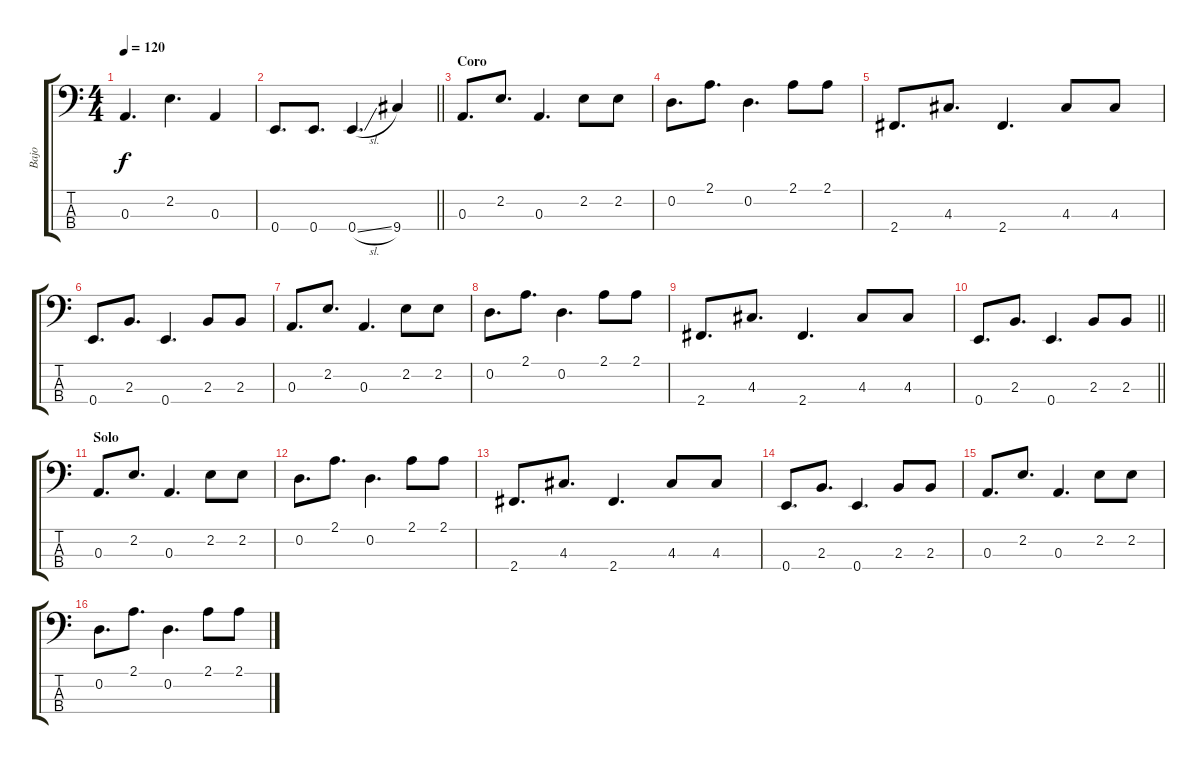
\track ("Bajo" "Bajo") {instrument electricbassfinger}
\staff {score tabs}
\tuning (G2 D2 A1 E1) {hide}
\ts (4 4)
\tempo 120
\clef f4
\ks c
0.3.4{d dy f} 2.2.4{d} 0.3.4 |
\barLineRight lightlight
0.4.8{d} 0.4.8{d} 0.4{sl}.4{d} 9.4.4 |
\section ("" "Coro")
0.3.8{d} 2.2.8{d} 0.3.4{d} 2.2.8 2.2.8 |
0.2.8{d} 2.1.8{d} 0.2.4{d} 2.1.8 2.1.8 |
2.4.8{d} 4.3.8{d} 2.4.4{d} 4.3.8 4.3.8 |
0.4.8{d} 2.3.8{d} 0.4.4{d} 2.3.8 2.3.8 |
0.3.8{d} 2.2.8{d} 0.3.4{d} 2.2.8 2.2.8 |
0.2.8{d} 2.1.8{d} 0.2.4{d} 2.1.8 2.1.8 |
2.4.8{d} 4.3.8{d} 2.4.4{d} 4.3.8 4.3.8 |
\barLineRight lightlight
0.4.8{d} 2.3.8{d} 0.4.4{d} 2.3.8 2.3.8 |
\section ("" "Solo")
0.3.8{d} 2.2.8{d} 0.3.4{d} 2.2.8 2.2.8 |
0.2.8{d} 2.1.8{d} 0.2.4{d} 2.1.8 2.1.8 |
2.4.8{d} 4.3.8{d} 2.4.4{d} 4.3.8 4.3.8 |
0.4.8{d} 2.3.8{d} 0.4.4{d} 2.3.8 2.3.8 |
0.3.8{d} 2.2.8{d} 0.3.4{d} 2.2.8 2.2.8 |
0.2.8{d} 2.1.8{d} 0.2.4{d} 2.1.8 2.1.8
